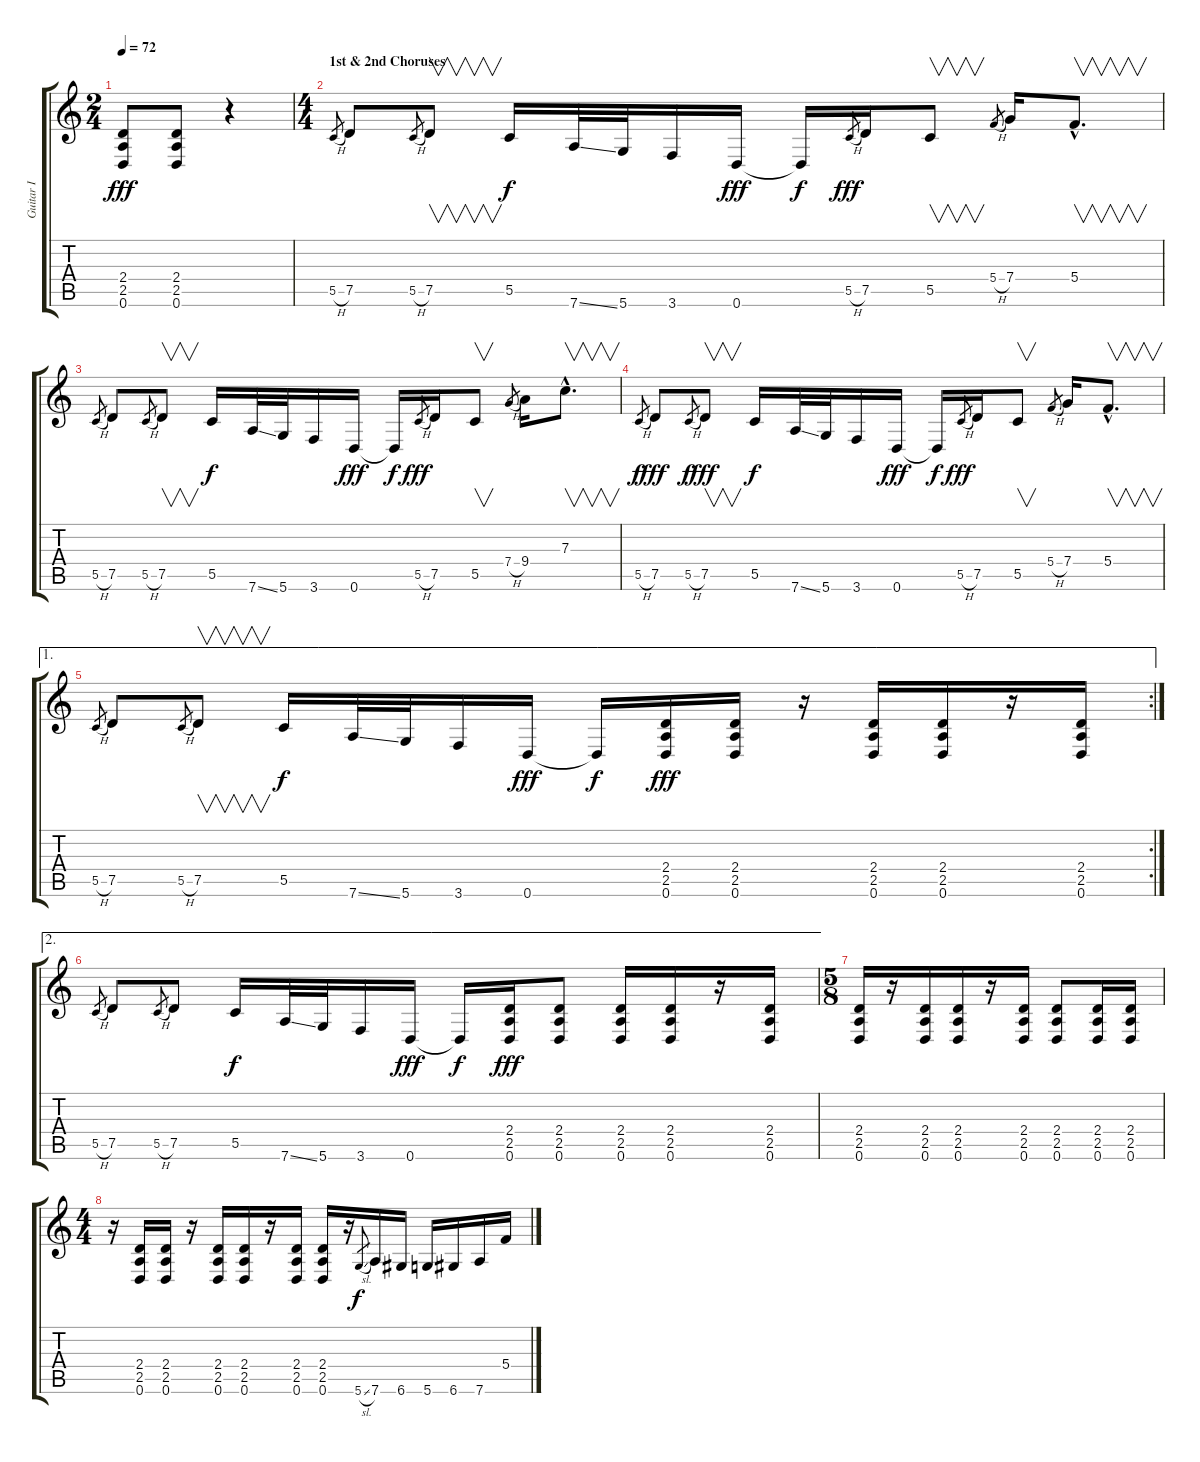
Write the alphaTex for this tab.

\track ("Guitar I" "Guitar I") {instrument distortionguitar}
\staff {score tabs}
\tuning (D4 A3 F3 C3 G2 D2) {hide}
\ts (2 4)
\tempo 72
\clef g2
\ks c
(2.4 2.5 0.6).8{dy fff} (2.4 2.5 0.6).8 r.4 |
\ts (4 4)
\section ("" "1st & 2nd Choruses")
5.5{h}.8{gr} 7.5.8 5.5{h}.8{gr} 7.5.8{v} 5.5.16{dy f} 7.6{ss}.32 5.6.32 3.6.16 0.6.16{dy fff} 0.6{t}.16{dy f} 5.5{h}.8{gr dy fff} 7.5.16 5.5.8{v} 5.4{h}.8{gr} 7.4.16 5.4{hac}.8{v d} |
5.5{h}.8{gr} 7.5.8 5.5{h}.8{gr} 7.5.8{v} 5.5.16{dy f} 7.6{ss}.32 5.6.32 3.6.16 0.6.16{dy fff} 0.6{t}.16{dy f} 5.5{h}.8{gr dy fff} 7.5.16 5.5.8{v} 7.4{h}.8{gr} 9.4.16 7.3{hac}.8{v d} |
5.5{h}.8{gr dy f} 7.5.8{dy fff} 5.5{h}.8{gr dy f} 7.5.8{v dy fff} 5.5.16{dy f} 7.6{ss}.32 5.6.32 3.6.16 0.6.16{dy fff} 0.6{t}.16{dy f} 5.5{h}.8{gr dy fff} 7.5.16 5.5.8{v} 5.4{h}.8{gr} 7.4.16 5.4{hac}.8{v d} |
\ae 1
\rc 2
5.5{h}.8{gr} 7.5.8 5.5{h}.8{gr} 7.5.8{v} 5.5.16{dy f} 7.6{ss}.32 5.6.32 3.6.16 0.6.16{dy fff} 0.6{t}.16{dy f} (2.4 2.5 0.6).16{dy fff} (2.4 2.5 0.6).16 r.16 (2.4 2.5 0.6).16 (2.4 2.5 0.6).16 r.16 (2.4 2.5 0.6).16 |
\ae 2
5.5{h}.8{gr} 7.5.8 5.5{h}.8{gr} 7.5.8 5.5.16{dy f} 7.6{ss}.32 5.6.32 3.6.16 0.6.16{dy fff} 0.6{t}.16{dy f} (2.4 2.5 0.6).16{dy fff} (2.4 2.5 0.6).8 (2.4 2.5 0.6).16 (2.4 2.5 0.6).16 r.16 (2.4 2.5 0.6).16 |
\ts (5 8)
(2.4 2.5 0.6).16 r.16 (2.4 2.5 0.6).16 (2.4 2.5 0.6).16 r.16 (2.4 2.5 0.6).16 (2.4 2.5 0.6).8 (2.4 2.5 0.6).16 (2.4 2.5 0.6).16 |
\ts (4 4)
r.16 (2.4 2.5 0.6).16 (2.4 2.5 0.6).16 r.16 (2.4 2.5 0.6).16 (2.4 2.5 0.6).16 r.16 (2.4 2.5 0.6).16 (2.4 2.5 0.6).16 r.16 5.6{sl}.8{gr dy f} 7.6.16 6.6.16 5.6.16 6.6.16 7.6.16 5.4.16
